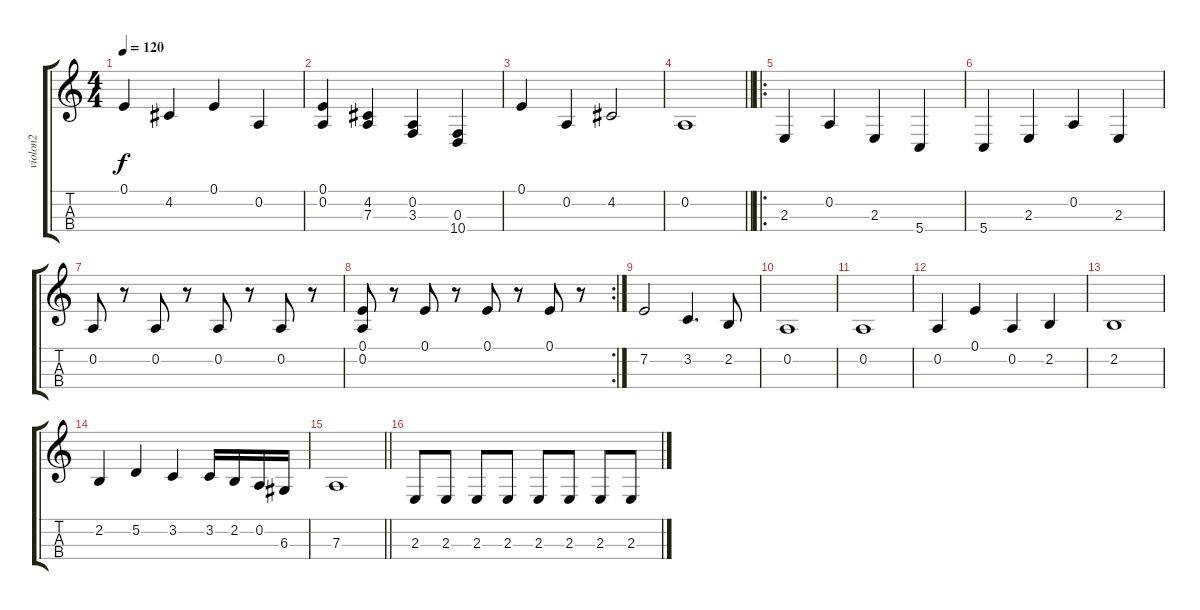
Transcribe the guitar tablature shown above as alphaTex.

\track ("violon2" "violon2") {instrument stringensemble1}
\staff {score tabs}
\tuning (E4 A3 D3 G2) {hide}
\ts (4 4)
\tempo 120
\clef g2
\ks c
0.1.4{dy f} 4.2.4 0.1.4 0.2.4 |
(0.1 0.2).4 (4.2 7.3).4 (0.2 3.3).4 (0.3 10.4).4 |
0.1.4 0.2.4 4.2.2 |
\barLineRight lightlight
0.2.1 |
\ro
2.3.4 0.2.4 2.3.4 5.4.4 |
5.4.4 2.3.4 0.2.4 2.3.4 |
0.2.8 r.8 0.2.8 r.8 0.2.8 r.8 0.2.8 r.8 |
\rc 2
(0.1 0.2).8 r.8 0.1.8 r.8 0.1.8 r.8 0.1.8 r.8 |
7.2.2 3.2.4{d} 2.2.8 |
0.2.1 |
0.2.1 |
0.2.4 0.1.4 0.2.4 2.2.4 |
2.2.1 |
2.2.4 5.2.4 3.2.4 3.2.16 2.2.16 0.2.16 6.3.16 |
\barLineRight lightlight
7.3.1 |
2.3.8 2.3.8 2.3.8 2.3.8 2.3.8 2.3.8 2.3.8 2.3.8
